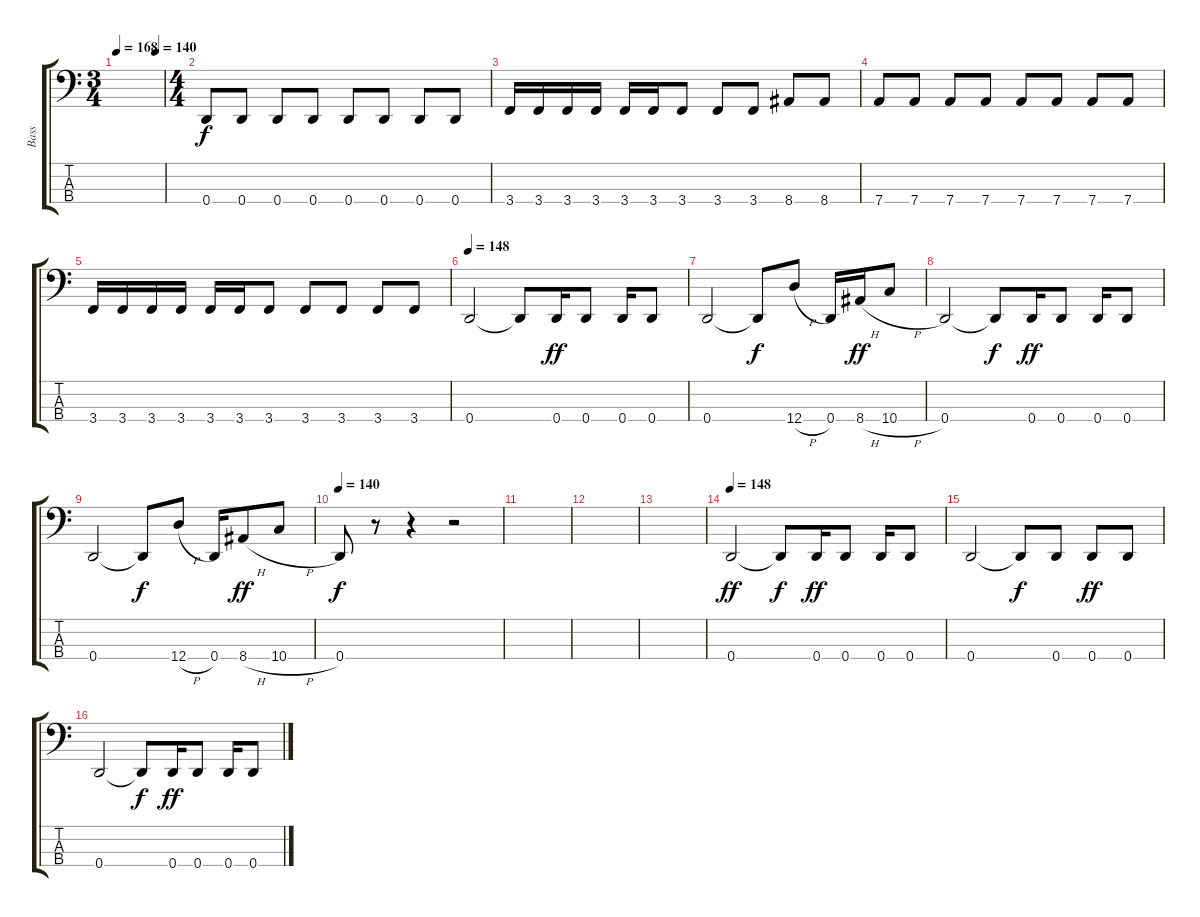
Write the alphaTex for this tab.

\track ("Bass" "Bass") {instrument electricbassfinger}
\staff {score tabs}
\tuning (G2 D2 A1 D1) {hide}
\ts (3 4)
\tempo 168
\tempo (140 0.8333333333333334)
\clef f4
\ks c
|
\ts (4 4)
0.4.8 0.4.8 0.4.8 0.4.8 0.4.8 0.4.8 0.4.8 0.4.8 |
3.4.16 3.4.16 3.4.16 3.4.16 3.4.16 3.4.16 3.4.8 3.4.8 3.4.8 8.4.8 8.4.8 |
7.4.8 7.4.8 7.4.8 7.4.8 7.4.8 7.4.8 7.4.8 7.4.8 |
3.4.16 3.4.16 3.4.16 3.4.16 3.4.16 3.4.16 3.4.8 3.4.8 3.4.8 3.4.8 3.4.8 |
\tempo 148
0.4.2 0.4{t}.8{dy f} 0.4.16{dy ff} 0.4.8 0.4.16 0.4.8 |
0.4.2 0.4{t}.8{dy f} 12.4{h}.8 0.4.16 8.4{h}.16{dy ff} 10.4{h}.8 |
0.4.2 0.4{t}.8{dy f} 0.4.16{dy ff} 0.4.8 0.4.16 0.4.8 |
0.4.2 0.4{t}.8{dy f} 12.4{h}.8 0.4.16 8.4{h}.8{dy ff} 10.4{h}.8 |
\tempo 140
0.4.8{dy f} r.8 r.4 r.2 |
|
|
|
\tempo 148
0.4.2{dy ff} 0.4{t}.8{dy f} 0.4.16{dy ff} 0.4.8 0.4.16 0.4.8 |
0.4.2 0.4{t}.8{dy f} 0.4.8 0.4.8{dy ff} 0.4.8 |
0.4.2 0.4{t}.8{dy f} 0.4.16{dy ff} 0.4.8 0.4.16 0.4.8
